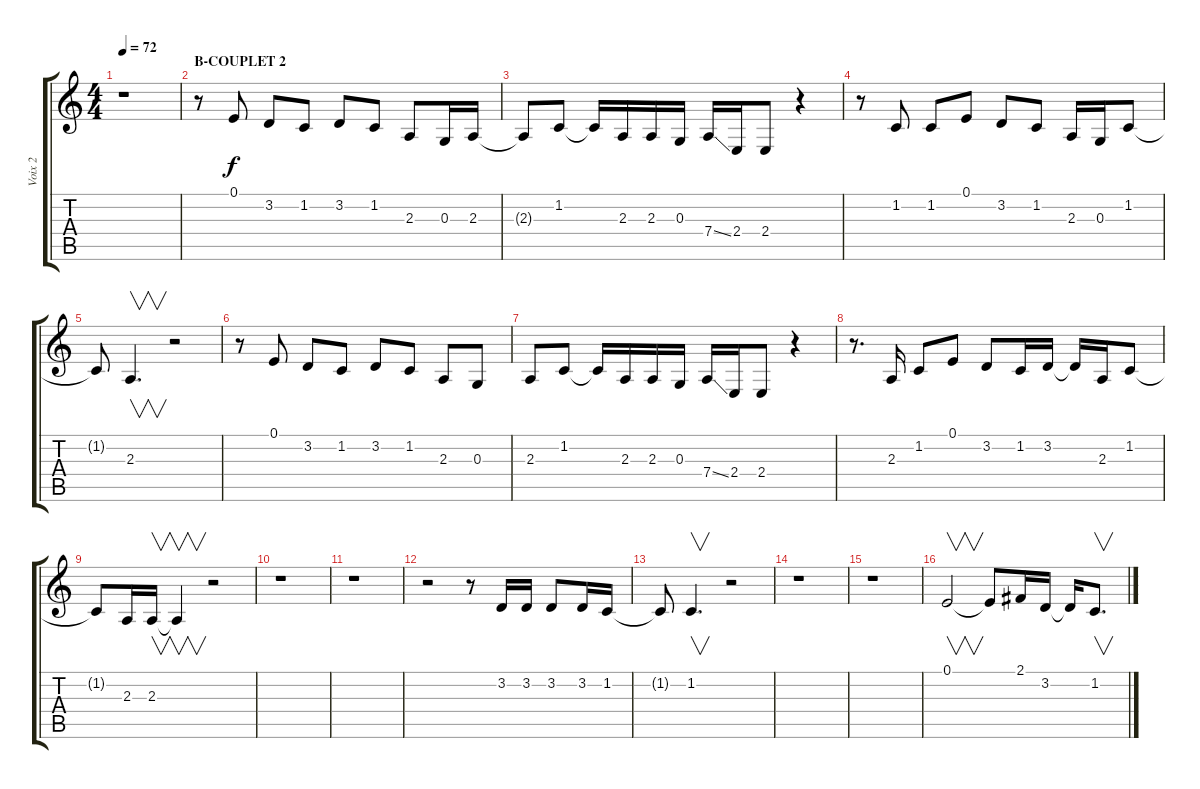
\track ("Voix 2" "Voix 2") {instrument lead1square}
\staff {score tabs}
\tuning (E4 B3 G3 D3 A2 E2) {hide}
\ts (4 4)
\tempo 72
\clef g2
\ks c
r.1{dy f} |
\section ("" "B-COUPLET 2")
r.8 0.1.8 3.2.8 1.2.8 3.2.8 1.2.8 2.3.8 0.3.16 2.3.16 |
2.3{t}.8 1.2.8 1.2{t}.16 2.3.16 2.3.16 0.3.16 7.4{ss}.16 2.4.16 2.4.8 r.4 |
r.8 1.2.8 1.2.8 0.1.8 3.2.8 1.2.8 2.3.16 0.3.16 1.2.8 |
1.2{t}.8 2.3.4{v d} r.2 |
r.8 0.1.8 3.2.8 1.2.8 3.2.8 1.2.8 2.3.8 0.3.8 |
2.3.8 1.2.8 1.2{t}.16 2.3.16 2.3.16 0.3.16 7.4{ss}.16 2.4.16 2.4.8 r.4 |
r.8{d} 2.3.16 1.2.8 0.1.8 3.2.8 1.2.16 3.2.16 3.2{t}.16 2.3.16 1.2.8 |
1.2{t}.8 2.3.16 2.3.16{v} 2.3{t}.4{v} r.2 |
r.1 |
r.1 |
r.2 r.8 3.2.16 3.2.16 3.2.8 3.2.16 1.2.16 |
1.2{t}.8 1.2.4{v d} r.2 |
r.1 |
r.1 |
0.1.2{v} 0.1{t}.8 2.1.16 3.2.16 3.2{t}.16 1.2.8{v d}
